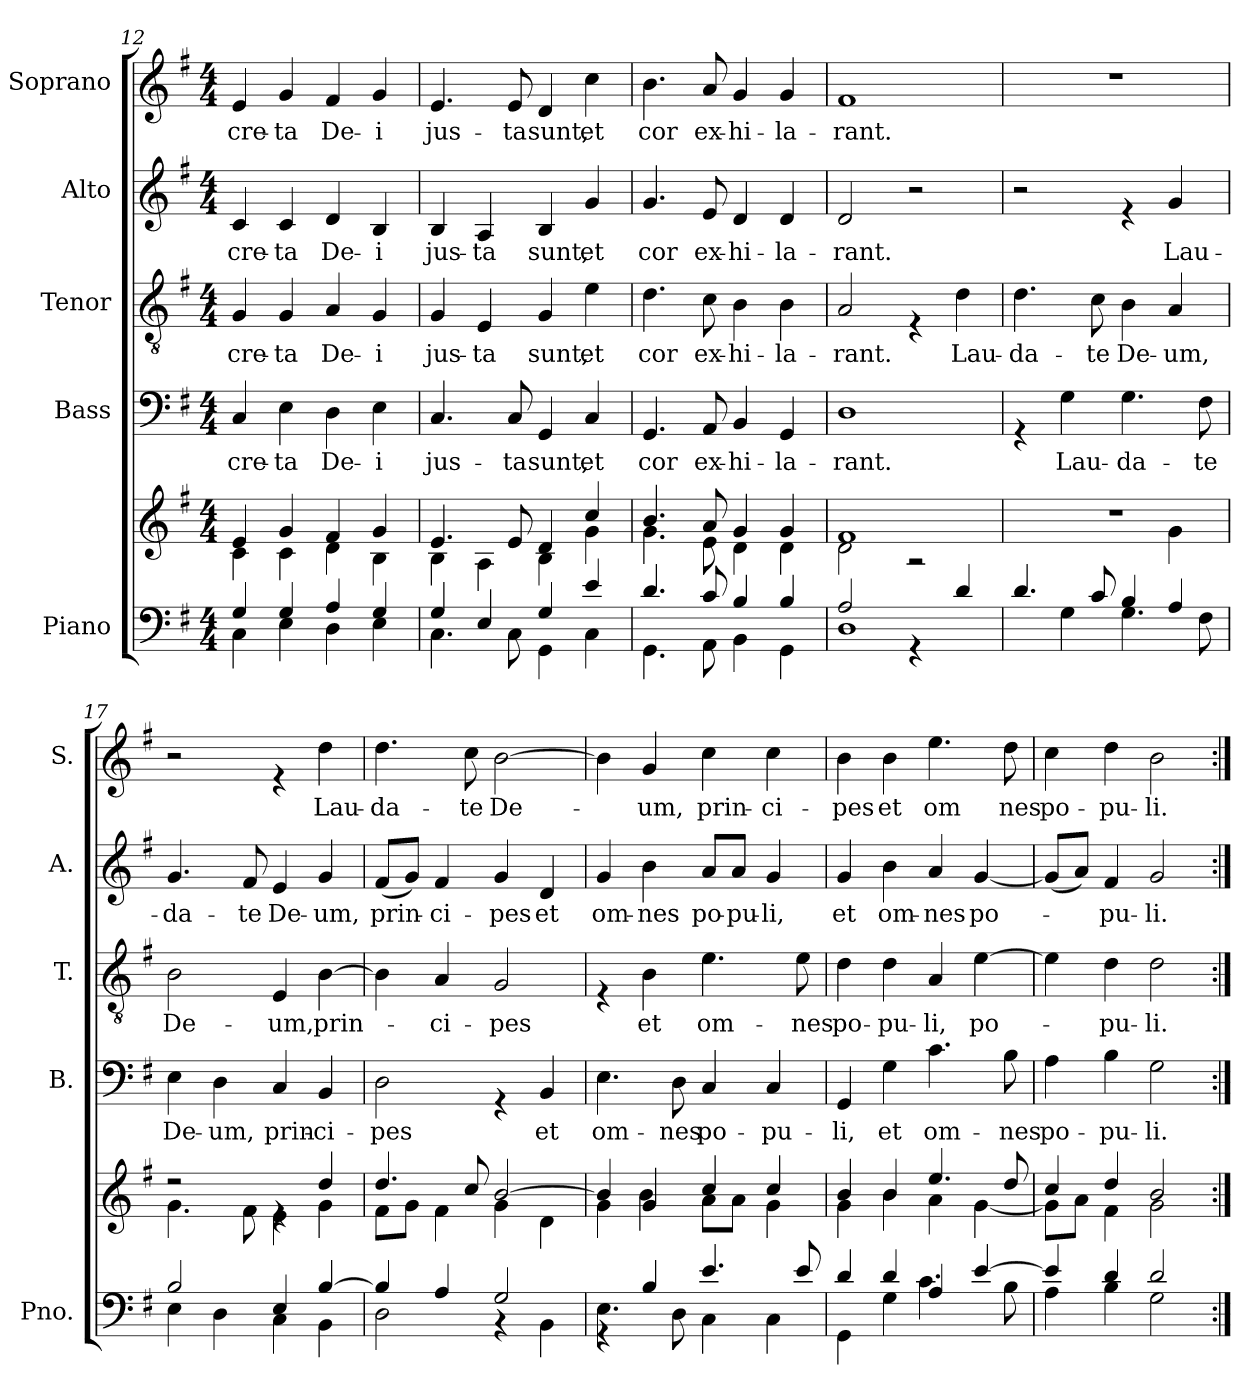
**kern	**kern	**kern	**text	**kern	**text	**kern	**text	**kern	**text
*part5	*part5	*part4	*part4	*part3	*part3	*part2	*part2	*part1	*part1
*staff6	*staff5	*staff4	*staff4	*staff3	*staff3	*staff2	*staff2	*staff1	*staff1
*I"Piano	*	*I"Bass	*	*I"Tenor	*	*I"Alto	*	*I"Soprano	*
*I'Pno.	*	*I'B.	*	*I'T.	*	*I'A.	*	*I'S.	*
*clefF4	*clefG2	*clefF4	*	*clefGv2	*	*clefG2	*	*clefG2	*
*k[f#]	*k[f#]	*k[f#]	*	*k[f#]	*	*k[f#]	*	*k[f#]	*
*G:	*G:	*G:	*	*G:	*	*G:	*	*G:	*
*M4/4	*M4/4	*M4/4	*	*M4/4	*	*M4/4	*	*M4/4	*
=12	=12	=12	=12	=12	=12	=12	=12	=12	=12
*^	*^	*	*	*	*	*	*	*	*
!	!	!	!	!	!LO:LY:b	!	!LO:LY:b	!	!LO:LY:b	!	!LO:LY:b
4G/	4C\	4e/	4c\	4C/	-cre-	4G/	-cre-	4c/	cre-	4e/	-cre-
!	!	!	!	!	!LO:LY:b	!	!LO:LY:b	!	!LO:LY:b	!	!LO:LY:b
4G/	4E\	4g/	4c\	4E\	-ta	4G/	-ta	4c/	-ta	4g/	-ta
!	!	!	!	!	!LO:LY:b	!	!LO:LY:b	!	!LO:LY:b	!	!LO:LY:b
4A/	4D\	4f#/	4d\	4D\	De-	4A/	De-	4d/	De-	4f#/	De-
!	!	!	!	!	!LO:LY:b	!	!LO:LY:b	!	!LO:LY:b	!	!LO:LY:b
4G/	4E\	4g/	4B\	4E\	-i	4G/	-i	4B/	-i	4g/	-i
!!LO:PB:g=z
=13	=13	=13	=13	=13	=13	=13	=13	=13	=13	=13	=13
!	!	!	!	!	!LO:LY:b	!	!LO:LY:b	!	!LO:LY:b	!	!LO:LY:b
4G/	4.C\	4.e/	4B\	4.C/	jus-	4G/	jus-	4B/	jus-	4.e/	jus-
!	!	!	!	!	!	!	!LO:LY:b	!	!LO:LY:b	!	!
4E/	.	.	4A\	.	.	4E/	-ta	4A/	-ta	.	.
!	!	!	!	!	!LO:LY:b	!	!	!	!	!	!LO:LY:b
.	8C\	8e/	.	8C/	-ta	.	.	.	.	8e/	-ta
!	!	!	!	!	!LO:LY:b	!	!LO:LY:b	!	!LO:LY:b	!	!LO:LY:b
4G/	4GG\	4d/	4B\	4GG/	sunt,	4G/	sunt,	4B/	sunt,	4d/	sunt,
!	!	!	!	!	!LO:LY:b	!	!LO:LY:b	!	!LO:LY:b	!	!LO:LY:b
4e/	4C\	4cc/	4g\	4C/	et	4e\	et	4g/	et	4cc\	et
=14	=14	=14	=14	=14	=14	=14	=14	=14	=14	=14	=14
!	!	!	!	!	!LO:LY:b	!	!LO:LY:b	!	!LO:LY:b	!	!LO:LY:b
4.d/	4.GG\	4.b/	4.g\	4.GG/	cor	4.d\	cor	4.g/	cor	4.b\	cor
!	!	!	!	!	!LO:LY:b	!	!LO:LY:b	!	!LO:LY:b	!	!LO:LY:b
8c/	8AA\	8a/	8e\	8AA/	ex-	8c\	ex-	8e/	ex-	8a/	ex-
!	!	!	!	!	!LO:LY:b	!	!LO:LY:b	!	!LO:LY:b	!	!LO:LY:b
4B/	4BB\	4g/	4d\	4BB/	-hi-	4B\	-hi-	4d/	-hi-	4g/	-hi-
!	!	!	!	!	!LO:LY:b	!	!LO:LY:b	!	!LO:LY:b	!	!LO:LY:b
4B/	4GG\	4g/	4d\	4GG/	-la-	4B\	-la-	4d/	-la-	4g/	-la-
=15	=15	=15	=15	=15	=15	=15	=15	=15	=15	=15	=15
!	!	!	!	!	!LO:LY:b	!	!LO:LY:b	!	!LO:LY:b	!	!LO:LY:b
2A/	1D	1f#	2d\	1D	-rant.	2A/	-rant.	2d/	rant.	1f#	-rant.
4rGG	.	.	2r	.	.	4rE	.	2r	.	.	.
!	!	!	!	!	!	!	!LO:LY:b	!	!	!	!
4d/	.	.	.	.	.	4d\	Lau-	.	.	.	.
=16	=16	=16	=16	=16	=16	=16	=16	=16	=16	=16	=16
!	!	!	!	!	!	!	!LO:LY:b	!	!	!	!
4.d/	4ryy	1r	2.ryy	4rGG	.	4.d\	-da-	2r	.	1r	.
!	!	!	!	!	!LO:LY:b	!	!	!	!	!	!
.	4G\	.	.	4G\	Lau-	.	.	.	.	.	.
!	!	!	!	!	!	!	!LO:LY:b	!	!	!	!
8c/	.	.	.	.	.	8c\	-te	.	.	.	.
!	!	!	!	!	!LO:LY:b	!	!LO:LY:b	!	!	!	!
4B/	4.G\	.	.	4.G\	-da-	4B\	De-	4re	.	.	.
!	!	!	!	!	!	!	!LO:LY:b	!	!LO:LY:b	!	!
4A/	.	.	4g\	.	.	4A/	-um,	4g/	Lau-	.	.
!	!	!	!	!	!LO:LY:b	!	!	!	!	!	!
.	8F#\	.	.	8F#\	-te	.	.	.	.	.	.
=17	=17	=17	=17	=17	=17	=17	=17	=17	=17	=17	=17
!	!	!	!	!	!LO:LY:b	!	!LO:LY:b	!	!LO:LY:b	!	!
2B/	4E\	2r	4.g\	4E\	De-	2B\	De-	4.g/	-da-	2r	.
!	!	!	!	!	!LO:LY:b	!	!	!	!	!	!
.	4D\	.	.	4D\	-um,	.	.	.	.	.	.
!	!	!	!	!	!	!	!	!	!LO:LY:b	!	!
.	.	.	8f#\	.	.	.	.	8f#/	-te	.	.
!	!	!	!	!	!LO:LY:b	!	!LO:LY:b	!	!LO:LY:b	!	!
4E/	4C\	4re	4e\	4C/	prin-	4E/	-um,	4e/	De-	4re	.
!	!	!	!	!	!LO:LY:b	!	!LO:LY:b	!	!LO:LY:b	!	!LO:LY:b
[4B/	4BB\	4dd/	4g\	4BB/	-ci-	[4B\	prin-	4g/	-um,	4dd\	-Lau-
=18	=18	=18	=18	=18	=18	=18	=18	=18	=18	=18	=18
!	!	!	!	!	!LO:LY:b	!	!	!	!LO:LY:b	!	!LO:LY:b
4B/]	2D\	4.dd/	8f#\L	2D\	-pes	4B\]	.	(>8f#/L	-prin-	4.dd\	da-
.	.	.	8g\J	.	.	.	.	8g/J)	.	.	.
!	!	!	!	!	!	!	!LO:LY:b	!	!LO:LY:b	!	!
4A/	.	.	4f#\	.	.	4A/	ci-	4f#/	ci-	.	.
!	!	!	!	!	!	!	!	!	!	!	!LO:LY:b
.	.	8cc/	.	.	.	.	.	.	.	8cc\	-te
!	!	!	!	!	!	!	!LO:LY:b	!	!LO:LY:b	!	!LO:LY:b
2G/	4r	[2b/	4g\	4rGG	.	2G/	-pes	4g/	-pes	[2b\	De-
!	!	!	!	!	!LO:LY:b	!	!	!	!LO:LY:b	!	!
.	4BB\	.	4d\	4BB/	et	.	.	4d/	et	.	.
!!LO:LB:g=z
=19	=19	=19	=19	=19	=19	=19	=19	=19	=19	=19	=19
!	!	!	!	!	!LO:LY:b	!	!	!	!LO:LY:b	!	!
4rGG	4.E\	4b/]	4g\	4.E\	om-	4rE	.	4g/	om-	4b\]	.
!	!	!	!	!	!	!	!LO:LY:b	!	!LO:LY:b	!	!LO:LY:b
4B/	.	4g/	4b\	.	.	4B\	et	4b\	-nes	4g/	um,
!	!	!	!	!	!LO:LY:b	!	!	!	!	!	!
.	8D\	.	.	8D\	-nes	.	.	.	.	.	.
!	!	!	!	!	!LO:LY:b	!	!LO:LY:b	!	!LO:LY:b	!	!LO:LY:b
4.e/	4C\	4cc/	8a\L	4C/	po-	4.e\	om-	8a/L	po-	4cc\	prin-
!	!	!	!	!	!	!	!	!	!LO:LY:b	!	!
.	.	.	8a\J	.	.	.	.	8a/J	-pu-	.	.
!	!	!	!	!	!LO:LY:b	!	!	!	!LO:LY:b	!	!LO:LY:b
.	4C\	4cc/	4g\	4C/	-pu-	.	.	4g/	-li,	4cc\	-ci-
!	!	!	!	!	!	!	!LO:LY:b	!	!	!	!
8e/	.	.	.	.	.	8e\	-nes	.	.	.	.
=20	=20	=20	=20	=20	=20	=20	=20	=20	=20	=20	=20
!	!	!	!	!	!LO:LY:b	!	!LO:LY:b	!	!LO:LY:b	!	!LO:LY:b
4d/	4GG\	4b/	4g\	4GG/	-li,	4d\	po-	4g/	et	4b\	pes
!	!	!	!	!	!LO:LY:b	!	!LO:LY:b	!	!LO:LY:b	!	!LO:LY:b
4d/	4G\	4b/	4b\	4G\	et	4d\	-pu-	4b\	om-	4b\	et
!	!	!	!	!	!LO:LY:b	!	!LO:LY:b	!	!LO:LY:b	!	!LO:LY:b
4A/	4.c\	4.ee/	4a\	4.c\	om-	4A/	-li,	4a/	-nes	4.ee\	om
!	!	!	!	!	!	!	!LO:LY:b	!	!LO:LY:b	!	!
[4e/	.	.	[4g\	.	.	[4e\	po-	[4g/	po-	.	.
!	!	!	!	!	!LO:LY:b	!	!	!	!	!	!LO:LY:b
.	8B\	8dd/	.	8B\	-nes	.	.	.	.	8dd\	-nes
=21	=21	=21	=21	=21	=21	=21	=21	=21	=21	=21	=21
!	!	!	!	!	!LO:LY:b	!	!	!	!	!	!LO:LY:b
4e/]	4A\	4cc/	8g\L]	4A\	po-	4e\]	.	(>8g/L]	.	4cc\	-po-
.	.	.	8a\J	.	.	.	.	8a/J)	.	.	.
!	!	!	!	!	!LO:LY:b	!	!LO:LY:b	!	!LO:LY:b	!	!LO:LY:b
4d/	4B\	4dd/	4f#\	4B\	-pu-	4d\	pu-	4f#/	pu-	4dd\	-pu-
!	!	!	!	!	!LO:LY:b	!	!LO:LY:b	!	!LO:LY:b	!	!LO:LY:b
2d/	2G\	2b/	2g\	2G\	-li.	2d\	-li.	2g/	-li.	2b\	-li.
*v	*v	*	*	*	*	*	*	*	*	*	*
*	*v	*v	*	*	*	*	*	*	*	*
=:|!	=:|!	=:|!	=:|!	=:|!	=:|!	=:|!	=:|!	=:|!	=:|!
*-	*-	*-	*-	*-	*-	*-	*-	*-	*-
